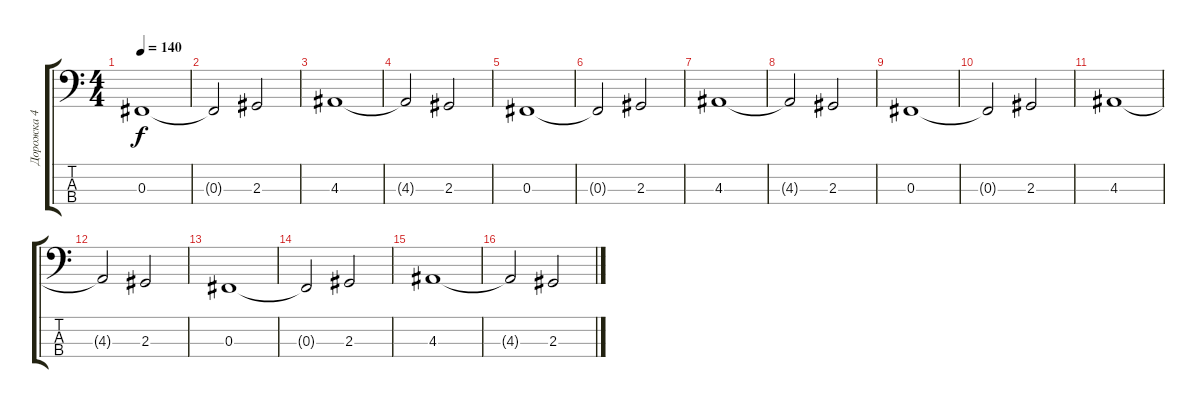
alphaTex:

\track ("Дорожка 4" "Дорожка 4") {instrument electricbassfinger}
\staff {score tabs}
\tuning (E2 B1 Gb1 B0) {hide}
\ts (4 4)
\tempo 140
\clef f4
\ks c
0.3.1{dy f} |
0.3{t}.2 2.3.2 |
4.3.1 |
4.3{t}.2 2.3.2 |
0.3.1 |
0.3{t}.2 2.3.2 |
4.3.1 |
4.3{t}.2 2.3.2 |
0.3.1 |
0.3{t}.2 2.3.2 |
4.3.1 |
4.3{t}.2 2.3.2 |
0.3.1 |
0.3{t}.2 2.3.2 |
4.3.1 |
4.3{t}.2 2.3.2
